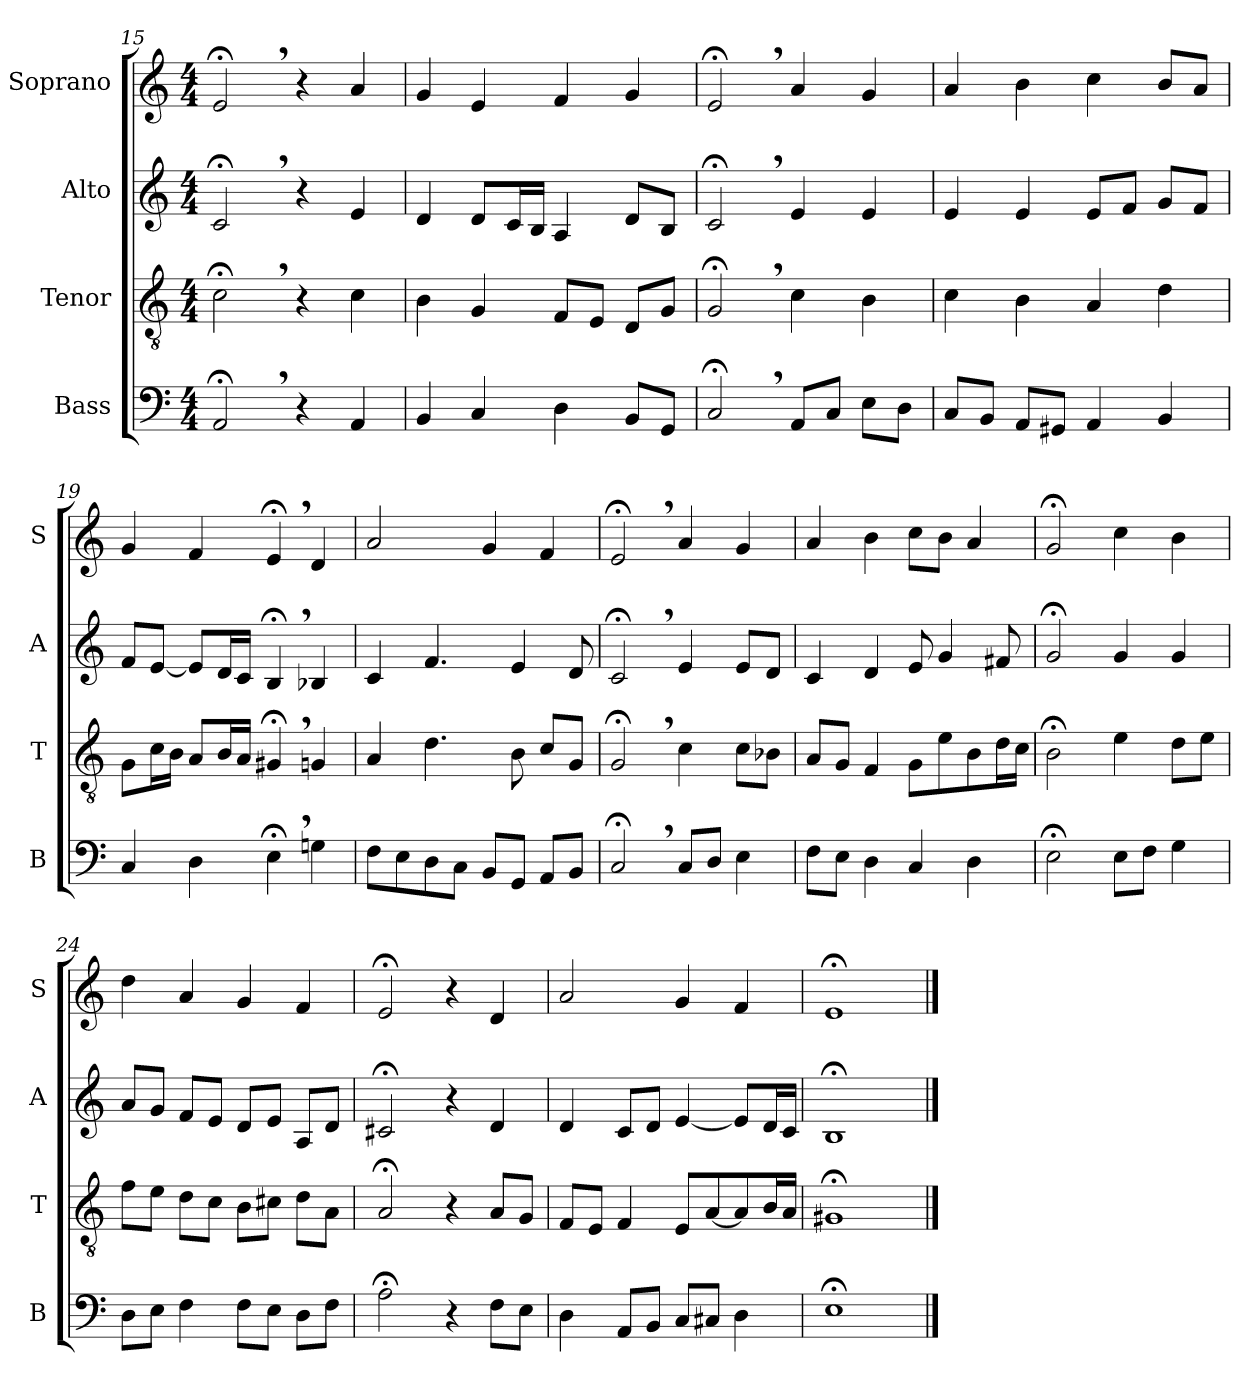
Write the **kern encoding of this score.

**kern	**kern	**kern	**kern
*part4	*part3	*part2	*part1
*staff4	*staff3	*staff2	*staff1
*I"Bass	*I"Tenor	*I"Alto	*I"Soprano
*I'B	*I'T	*I'A	*I'S
*clefF4	*clefGv2	*clefG2	*clefG2
*k[]	*k[]	*k[]	*k[]
*M4/4	*M4/4	*M4/4	*M4/4
=15	=15	=15	=15
2AA;<,/	2c;<,\	2c;<,/	2e;<,/
4r	4r	4r	4r
4AA/	4c\	4e/	4a/
=16	=16	=16	=16
4BB/	4B\	4d/	4g/
4C/	4G/	8d/L	4e/
.	.	16c/L	.
.	.	16B/JJ	.
4D\	8F/L	4A/	4f/
.	8E/J	.	.
8BB/L	8D/L	8d/L	4g/
8GG/J	8G/J	8B/J	.
=17	=17	=17	=17
2C;<,/	2G;<,/	2c;<,/	2e;<,/
8AA/L	4c\	4e/	4a/
8C/J	.	.	.
8E\L	4B\	4e/	4g/
8D\J	.	.	.
=18	=18	=18	=18
8C/L	4c\	4e/	4a/
8BB/J	.	.	.
8AA/L	4B\	4e/	4b\
8GG#X/J	.	.	.
4AA/	4A/	8e/L	4cc\
.	.	8f/J	.
4BB/	4d\	8g/L	8b/L
.	.	8f/J	8a/J
=19	=19	=19	=19
4C/	8G\L	8f/L	4g/
.	16c\L	[8e/J	.
.	16B\JJ	.	.
4D\	8A/L	8e/L]	4f/
.	16B/L	16d/L	.
.	16A/JJ	16c/JJ	.
4E;<,\	4G#X;<,/	4B;<,/	4e;<,/
4Gn\	4Gn/	4B-X/	4d/
=20	=20	=20	=20
8F\L	4A/	4c/	2a/
8E\	.	.	.
8D\	4.d\	4.f/	.
8C\J	.	.	.
8BB/L	.	.	4g/
8GG/J	8B\	4e/	.
8AA/L	8c/L	.	4f/
8BB/J	8G/J	8d/	.
=21	=21	=21	=21
2C;<,/	2G;<,/	2c;<,/	2e;<,/
8C/L	4c\	4e/	4a/
8D/J	.	.	.
4E\	8c\L	8e/L	4g/
.	8B-X\J	8d/J	.
=22	=22	=22	=22
8F\L	8A/L	4c/	4a/
8E\J	8G/J	.	.
4D\	4F/	4d/	4b\
4C/	8G\L	8e/	8cc\L
.	8e\	4g/	8b\J
4D\	8B\	.	4a/
.	16d\L	8f#X/	.
.	16c\JJ	.	.
=23	=23	=23	=23
2E;<\	2B;<\	2g;</	2g;</
8E\L	4e\	4g/	4cc\
8F\J	.	.	.
4G\	8d\L	4g/	4b\
.	8e\J	.	.
=24	=24	=24	=24
8D\L	8f\L	8a/L	4dd\
8E\J	8e\J	8g/J	.
4F\	8d\L	8f/L	4a/
.	8c\J	8e/J	.
8F\L	8B\L	8d/L	4g/
8E\J	8c#X\J	8e/J	.
8D\L	8d\L	8A/L	4f/
8F\J	8A\J	8d/J	.
=25	=25	=25	=25
2A;<\	2A;</	2c#X;</	2e;</
4r	4r	4r	4r
8F\L	8A/L	4d/	4d/
8E\J	8G/J	.	.
=26	=26	=26	=26
4D\	8F/L	4d/	2a/
.	8E/J	.	.
8AA/L	4F/	8c/L	.
8BB/J	.	8d/J	.
8C/L	8E/L	[4e/	4g/
8C#X/J	[8A/	.	.
4D\	8A/]	8e/L]	4f/
.	16B/L	16d/L	.
.	16A/JJ	16c/JJ	.
=27	=27	=27	=27
1E;<\	1G#X;</	1B;</	1e;</
==	==	==	==
*-	*-	*-	*-
